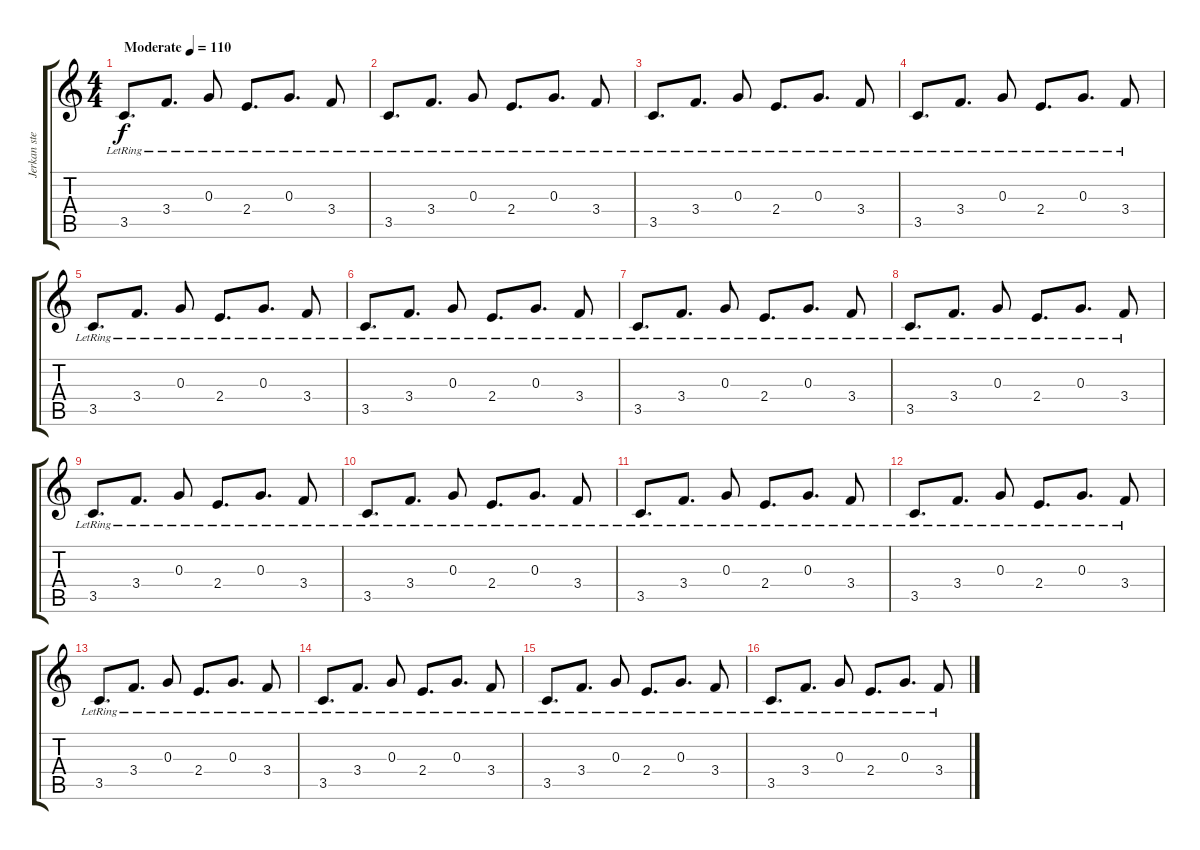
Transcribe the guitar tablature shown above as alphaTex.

\track ("Jerkan steel" "Jerkan ste") {instrument acousticguitarsteel}
\staff {score tabs}
\tuning (E4 B3 G3 D3 A2 D2) {hide}
\ts (4 4)
\tempo (110 "Moderate")
\clef g2
\ks c
3.5{lr}.8{d dy f instrument acousticguitarsteel} 3.4{lr}.8{d} 0.3{lr}.8 2.4{lr}.8{d} 0.3{lr}.8{d} 3.4{lr}.8 |
3.5{lr}.8{d} 3.4{lr}.8{d} 0.3{lr}.8 2.4{lr}.8{d} 0.3{lr}.8{d} 3.4{lr}.8 |
3.5{lr}.8{d} 3.4{lr}.8{d} 0.3{lr}.8 2.4{lr}.8{d} 0.3{lr}.8{d} 3.4{lr}.8 |
3.5{lr}.8{d} 3.4{lr}.8{d} 0.3{lr}.8 2.4{lr}.8{d} 0.3{lr}.8{d} 3.4{lr}.8 |
3.5{lr}.8{d} 3.4{lr}.8{d} 0.3{lr}.8 2.4{lr}.8{d} 0.3{lr}.8{d} 3.4{lr}.8 |
3.5{lr}.8{d} 3.4{lr}.8{d} 0.3{lr}.8 2.4{lr}.8{d} 0.3{lr}.8{d} 3.4{lr}.8 |
3.5{lr}.8{d} 3.4{lr}.8{d} 0.3{lr}.8 2.4{lr}.8{d} 0.3{lr}.8{d} 3.4{lr}.8 |
3.5{lr}.8{d} 3.4{lr}.8{d} 0.3{lr}.8 2.4{lr}.8{d} 0.3{lr}.8{d} 3.4{lr}.8 |
3.5{lr}.8{d} 3.4{lr}.8{d} 0.3{lr}.8 2.4{lr}.8{d} 0.3{lr}.8{d} 3.4{lr}.8 |
3.5{lr}.8{d} 3.4{lr}.8{d} 0.3{lr}.8 2.4{lr}.8{d} 0.3{lr}.8{d} 3.4{lr}.8 |
3.5{lr}.8{d} 3.4{lr}.8{d} 0.3{lr}.8 2.4{lr}.8{d} 0.3{lr}.8{d} 3.4{lr}.8 |
3.5{lr}.8{d} 3.4{lr}.8{d} 0.3{lr}.8 2.4{lr}.8{d} 0.3{lr}.8{d} 3.4{lr}.8 |
3.5{lr}.8{d} 3.4{lr}.8{d} 0.3{lr}.8 2.4{lr}.8{d} 0.3{lr}.8{d} 3.4{lr}.8 |
3.5{lr}.8{d} 3.4{lr}.8{d} 0.3{lr}.8 2.4{lr}.8{d} 0.3{lr}.8{d} 3.4{lr}.8 |
3.5{lr}.8{d} 3.4{lr}.8{d} 0.3{lr}.8 2.4{lr}.8{d} 0.3{lr}.8{d} 3.4{lr}.8 |
3.5{lr}.8{d} 3.4{lr}.8{d} 0.3{lr}.8 2.4{lr}.8{d} 0.3{lr}.8{d} 3.4{lr}.8
